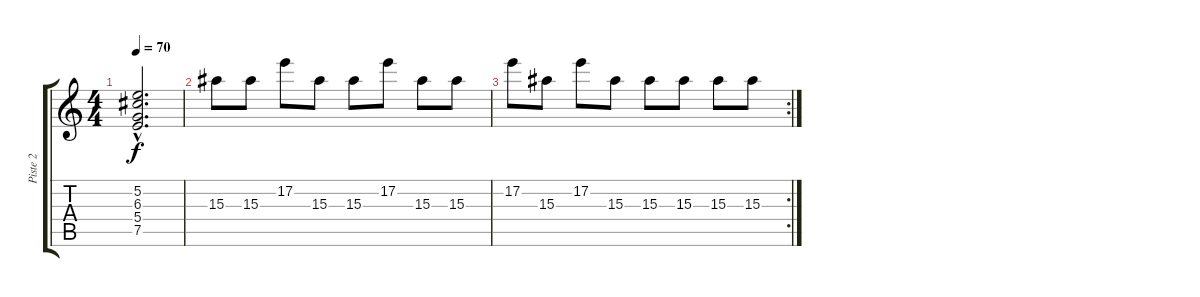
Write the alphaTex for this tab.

\track ("Piste 2" "Piste 2") {instrument distortionguitar}
\staff {score tabs}
\tuning (E4 B3 G3 D3 A2 E2) {hide}
\ts (4 4)
\tempo 70
\clef g2
\ks c
(5.2{hac t} 6.3{hac t} 5.4{hac t} 7.5{hac t}).2{d dy f} |
15.3.8 15.3.8 17.2.8 15.3.8 15.3.8 17.2.8 15.3.8 15.3.8 |
\rc 2
17.2.8 15.3.8 17.2.8 15.3.8 15.3.8 15.3.8 15.3.8 15.3.8
